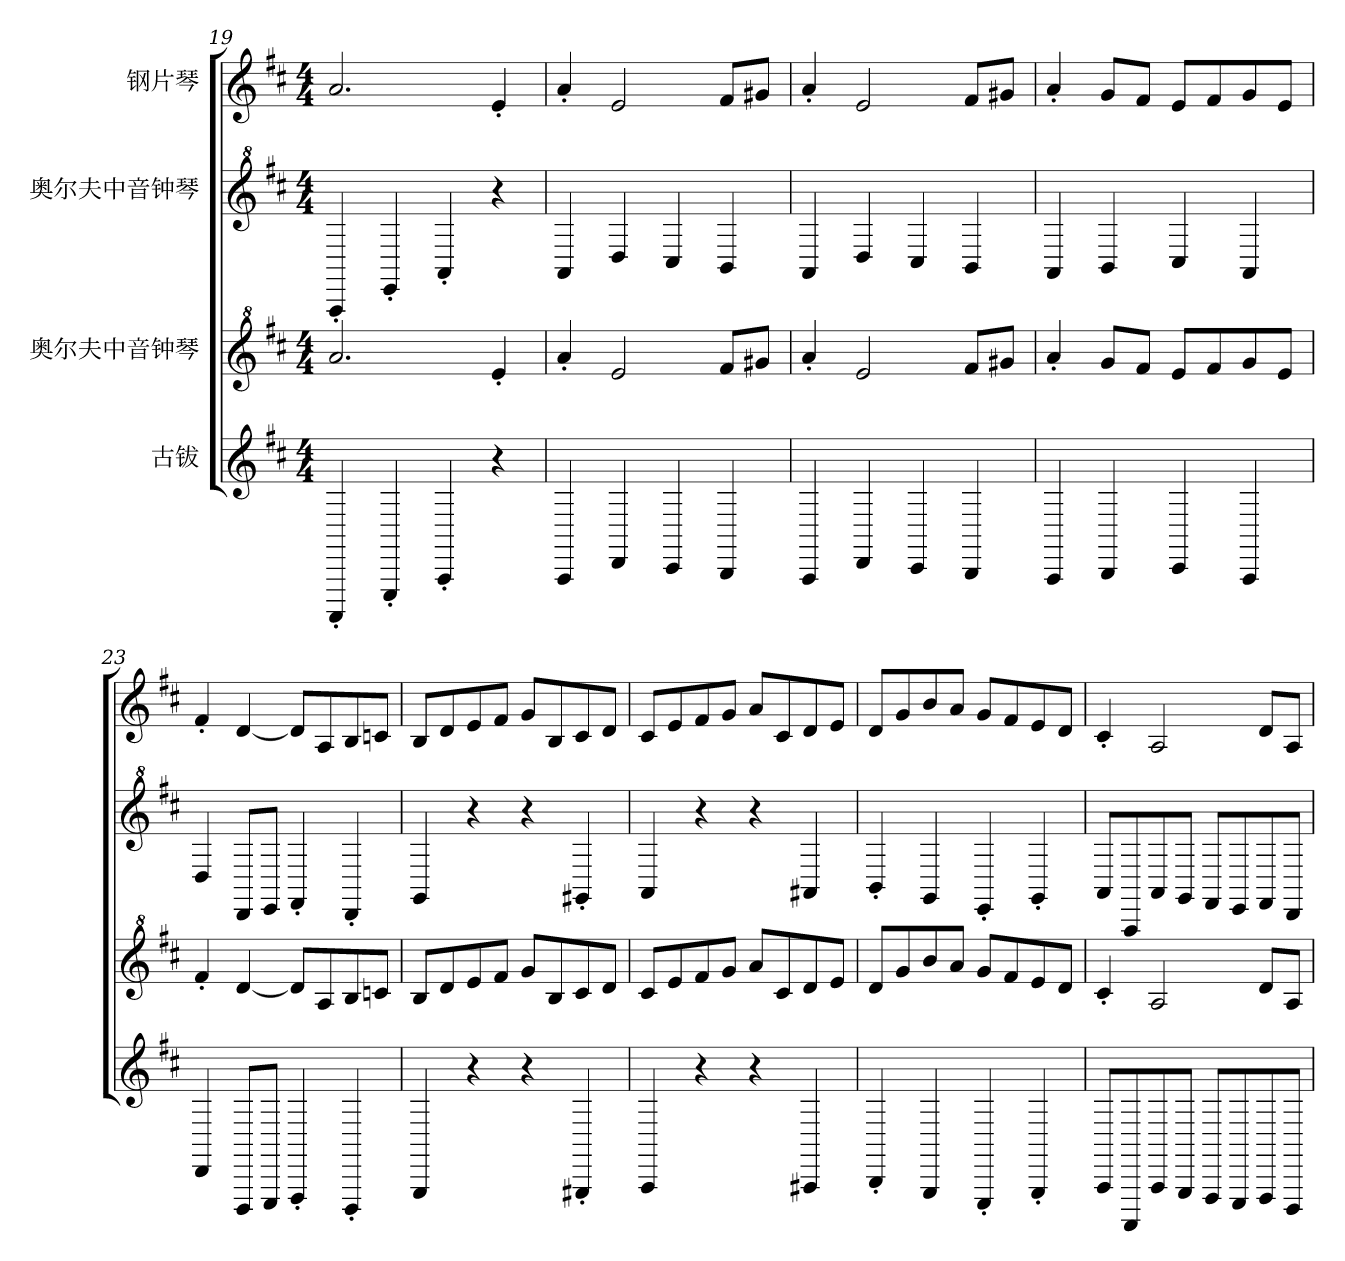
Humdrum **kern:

**kern	**kern	**kern	**kern
*part4	*part3	*part2	*part1
*staff4	*staff3	*staff2	*staff1
*I"古钹	*I"奥尔夫中音钟琴	*I"奥尔夫中音钟琴	*I"钢片琴
*clefG2	*clefG^2	*clefG^2	*clefG2
*ITrd-14c-24	*	*	*ITrd-7c-12
*k[f#c#]	*k[f#c#]	*k[f#c#]	*k[f#c#]
*M4/4	*M4/4	*M4/4	*M4/4
=19	=19	=19	=19
4AA'/	2.aa/	4AA'/	2.aa/
4E'/	.	4E'/	.
4A'/	.	4A'/	.
4r	4ee'/	4r	4ee'/
=20	=20	=20	=20
4A/	4aa'/	4A/	4aa'/
4d/	2ee/	4d/	2ee/
4c#/	.	4c#/	.
4B/	8ff#/L	4B/	8ff#/L
.	8gg#X/J	.	8gg#X/J
!!LO:LB:g=z
=21	=21	=21	=21
4A/	4aa'/	4A/	4aa'/
4d/	2ee/	4d/	2ee/
4c#/	.	4c#/	.
4B/	8ff#/L	4B/	8ff#/L
.	8gg#X/J	.	8gg#X/J
=22	=22	=22	=22
4A/	4aa'/	4A/	4aa'/
4B/	8gg/L	4B/	8gg/L
.	8ff#/J	.	8ff#/J
4c#/	8ee/L	4c#/	8ee/L
.	8ff#/	.	8ff#/
4A/	8gg/	4A/	8gg/
.	8ee/J	.	8ee/J
=23	=23	=23	=23
4d/	4ff#'/	4d/	4ff#'/
8D/L	[4dd/	8D/L	[4dd/
8E/J	.	8E/J	.
4F#'/	8dd/L]	4F#'/	8dd/L]
.	8a/	.	8a/
4D'/	8b/	4D'/	8b/
.	8ccn/J	.	8ccn/J
=24	=24	=24	=24
4G/	8b/L	4G/	8b/L
.	8dd/	.	8dd/
4r	8ee/	4r	8ee/
.	8ff#/J	.	8ff#/J
4r	8gg/L	4r	8gg/L
.	8b/	.	8b/
4G#X'/	8cc#/	4G#X'/	8cc#/
.	8dd/J	.	8dd/J
!!LO:PB:g=z
=25	=25	=25	=25
4A/	8cc#/L	4A/	8cc#/L
.	8ee/	.	8ee/
4r	8ff#/	4r	8ff#/
.	8gg/J	.	8gg/J
4r	8aa/L	4r	8aa/L
.	8cc#/	.	8cc#/
4A#X/	8dd/	4A#X/	8dd/
.	8ee/J	.	8ee/J
=26	=26	=26	=26
4B'/	8dd/L	4B'/	8dd/L
.	8gg/	.	8gg/
4G/	8bb/	4G/	8bb/
.	8aa/J	.	8aa/J
4E'/	8gg/L	4E'/	8gg/L
.	8ff#/	.	8ff#/
4G'/	8ee/	4G'/	8ee/
.	8dd/J	.	8dd/J
=27	=27	=27	=27
8A/L	4cc#'/	8A/L	4cc#'/
8AA/	.	8AA/	.
8A/	2a/	8A/	2a/
8G/J	.	8G/J	.
8F#/L	.	8F#/L	.
8E/	.	8E/	.
8F#/	8dd/L	8F#/	8dd/L
8D/J	8a/J	8D/J	8a/J
=	=	=	=
*-	*-	*-	*-
